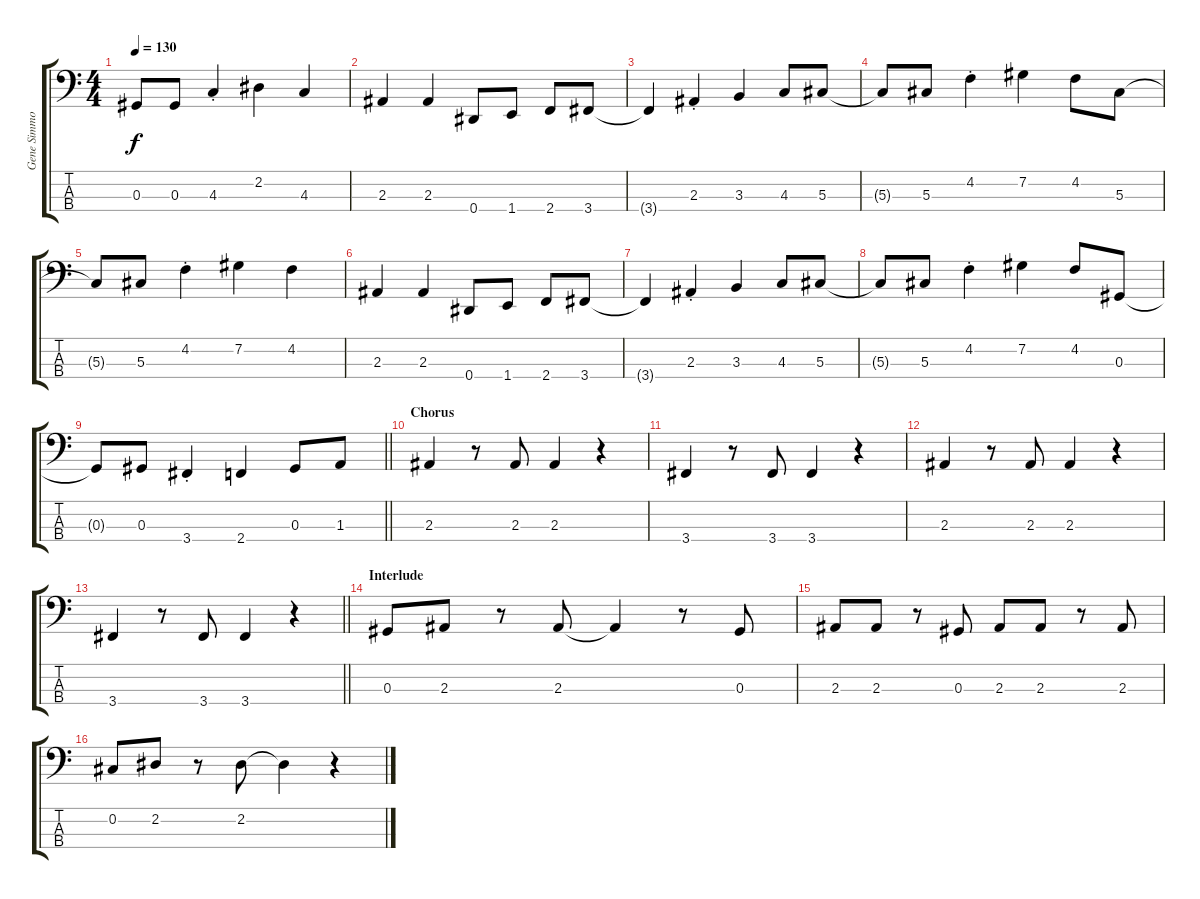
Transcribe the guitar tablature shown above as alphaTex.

\track ("Gene Simmons" "Gene Simmo") {instrument electricbassfinger}
\staff {score tabs}
\tuning (Gb2 Db2 Ab1 Eb1) {hide}
\ts (4 4)
\tempo 130
\clef f4
\ks c
0.3{t}.8{dy f} 0.3.8 4.3{st}.4 2.2.4 4.3.4 |
2.3.4 2.3.4 0.4.8 1.4.8 2.4.8 3.4.8 |
3.4{t}.4 2.3{st}.4 3.3.4 4.3.8 5.3.8 |
5.3{t}.8 5.3.8 4.2{st}.4 7.2.4 4.2.8 5.3.8 |
5.3{t}.8 5.3.8 4.2{st}.4 7.2.4 4.2.4 |
2.3.4 2.3.4 0.4.8 1.4.8 2.4.8 3.4.8 |
3.4{t}.4 2.3{st}.4 3.3.4 4.3.8 5.3.8 |
5.3{t}.8 5.3.8 4.2{st}.4 7.2.4 4.2.8 0.3.8 |
\barLineRight lightlight
0.3{t}.8 0.3.8 3.4{st}.4 2.4.4 0.3.8 1.3.8 |
\section ("" "Chorus")
2.3.4 r.8 2.3.8 2.3.4 r.4 |
3.4.4 r.8 3.4.8 3.4.4 r.4 |
2.3.4 r.8 2.3.8 2.3.4 r.4 |
\barLineRight lightlight
3.4.4 r.8 3.4.8 3.4.4 r.4 |
\section ("" "Interlude")
0.3.8 2.3.8 r.8 2.3.8 2.3{t}.4 r.8 0.3.8 |
2.3.8 2.3.8 r.8 0.3.8 2.3.8 2.3.8 r.8 2.3.8 |
0.2.8 2.2.8 r.8 2.2.8 2.2{t}.4 r.4
